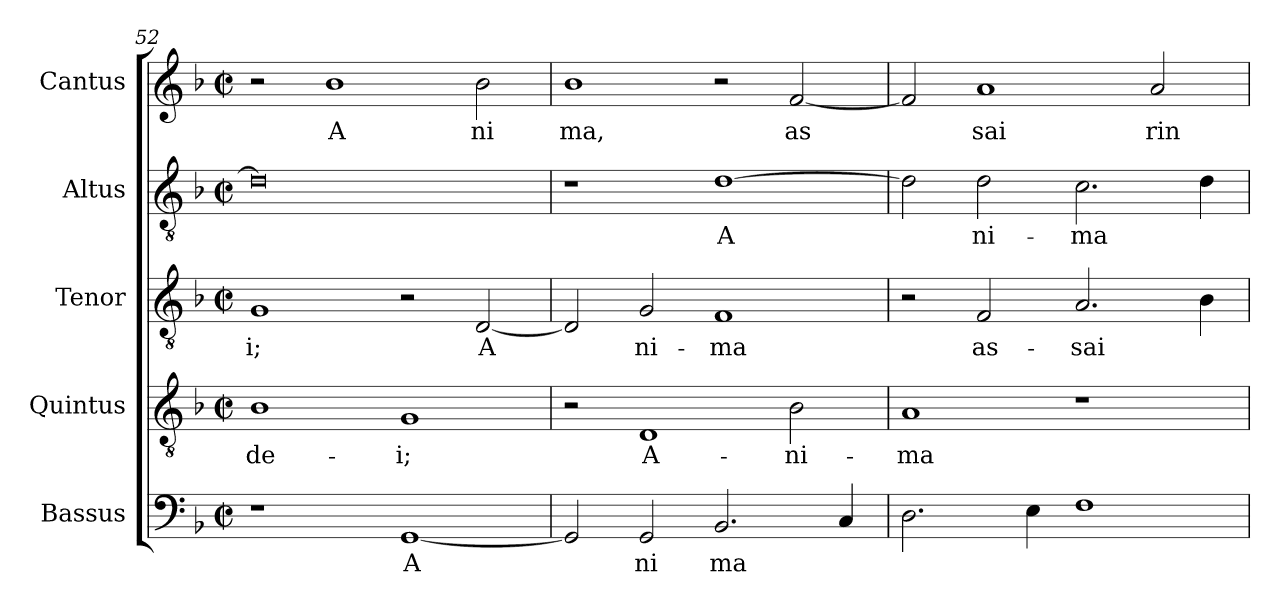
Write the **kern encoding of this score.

**kern	**text	**kern	**text	**kern	**text	**kern	**text	**kern	**text
*part5	*part5	*part4	*part4	*part3	*part3	*part2	*part2	*part1	*part1
*staff5	*staff5	*staff4	*staff4	*staff3	*staff3	*staff2	*staff2	*staff1	*staff1
*I"Bassus	*	*I"Quintus	*	*I"Tenor	*	*I"Altus	*	*I"Cantus	*
*I'Bassus	*	*I'Quintus	*	*I'Tenor	*	*I'Altus	*	*I'Cantus	*
*clefF4	*	*clefGv2	*	*clefGv2	*	*clefGv2	*	*clefG2	*
*k[b-]	*	*k[b-]	*	*k[b-]	*	*k[b-]	*	*k[b-]	*
*F:	*	*F:	*	*F:	*	*F:	*	*F:	*
*M2/2	*	*M2/2	*	*M2/2	*	*M2/2	*	*M2/2	*
*met(c|)	*	*met(c|)	*	*met(c|)	*	*met(c|)	*	*met(c|)	*
=52	=52	=52	=52	=52	=52	=52	=52	=52	=52
!	!	!	!LO:LY:b:cj	!	!LO:LY:b:cj	!	!LO:LY:b:cj	!	!
1r	.	1B-	de-	1G	-i;	0d]	.	2r	.
!	!	!	!	!	!	!	!	!	!LO:LY:b:cj
.	.	.	.	.	.	.	.	1b-	A
!	!LO:LY:b:cj	!	!LO:LY:b:cj	!	!	!	!	!	!
[<1GG	A	1G	-i;	2r	.	.	.	.	.
!	!	!	!	!	!LO:LY:b:cj	!	!	!	!LO:LY:b:cj
.	.	.	.	[<2D/	A-	.	.	2b-\	ni
=53	=53	=53	=53	=53	=53	=53	=53	=53	=53
!	!LO:LY:b:cj	!	!	!	!LO:LY:b:cj	!	!	!	!LO:LY:b:cj
2GG/]	.	2r	.	2D/]	--	1r	.	1b-	ma,
!	!LO:LY:b:cj	!	!LO:LY:b:cj	!	!LO:LY:b:cj	!	!	!	!
2GG/	ni	1D	A-	2G/	-ni-	.	.	.	.
!	!LO:LY:b:cj	!	!	!	!LO:LY:b:cj	!	!LO:LY:b:cj	!	!
2.BB-/	ma	.	.	1F	-ma	[>1d	A-	2r	.
!	!	!	!LO:LY:b:cj	!	!	!	!	!	!LO:LY:b:cj
.	.	2B-\	-ni-	.	.	.	.	[<2f/	as
!	!LO:LY:b:cj	!	!	!	!	!	!	!	!
4C/	.	.	.	.	.	.	.	.	.
=54	=54	=54	=54	=54	=54	=54	=54	=54	=54
!	!LO:LY:b:cj	!	!LO:LY:b:cj	!	!	!	!LO:LY:b:cj	!	!LO:LY:b:cj
2.D\	.	1A	-ma	2r	.	2d\]	--	2f/]	.
!	!	!	!	!	!LO:LY:b:cj	!	!LO:LY:b:cj	!	!LO:LY:b:cj
.	.	.	.	2F/	as-	2d\	-ni-	1a	sai
!	!LO:LY:b:cj	!	!	!	!	!	!	!	!
4E\	.	.	.	.	.	.	.	.	.
!	!LO:LY:b:cj	!	!	!	!LO:LY:b:cj	!	!LO:LY:b:cj	!	!
1F	.	1r	.	2.A/	-sai	2.c\	-ma	.	.
!	!	!	!	!	!	!	!	!	!LO:LY:b:cj
.	.	.	.	.	.	.	.	2a/	rin
!	!	!	!	!	!LO:LY:b:cj	!	!LO:LY:b:cj	!	!
.	.	.	.	4B-\	.	4d\	.	.	.
=	=	=	=	=	=	=	=	=	=
*-	*-	*-	*-	*-	*-	*-	*-	*-	*-
